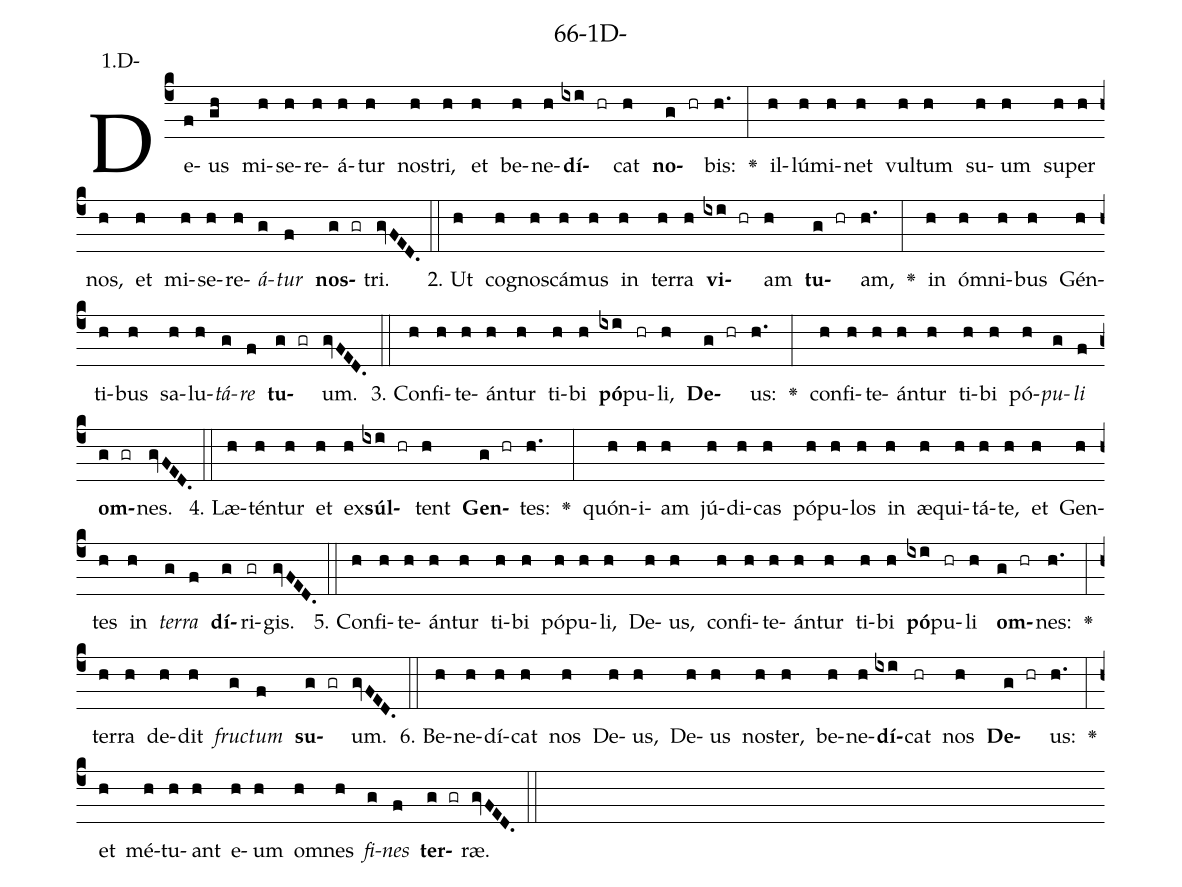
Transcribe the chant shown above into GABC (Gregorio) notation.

name: 66-1D-;
annotation: 1.D-;
%%
(c4)De(f)us(gh) mi(h)se(h)re(h)á(h)tur(h) nos(h)tri,(h) et(h) be(h)ne(h)<b>dí</b>(ixi hr)cat(h) <b>no</b>(g hr)bis:(h.) <v>\greheightstar</v>(:) il(h)lú(h)mi(h)net(h) vul(h)tum(h) su(h)um(h) su(h)per(h) nos,(h) et(h) mi(h)se(h)re(h)<i>á</i>(g)<i>tur</i>(f) <b>nos</b>(g gr)tri.(gvFED.) (::)
2. Ut(h) co(h)gnos(h)cá(h)mus(h) in(h) ter(h)ra(h) <b>vi</b>(ixi hr)am(h) <b>tu</b>(g hr)am,(h.) <v>\greheightstar</v>(:) in(h) óm(h)ni(h)bus(h) Gén(h)ti(h)bus(h) sa(h)lu(h)<i>tá</i>(g)<i>re</i>(f) <b>tu</b>(g gr)um.(gvFED.) (::)
3. Con(h)fi(h)te(h)án(h)tur(h) ti(h)bi(h) <b>pó</b>(ixi)pu(hr)li,(h) <b>De</b>(g hr)us:(h.) <v>\greheightstar</v>(:) con(h)fi(h)te(h)án(h)tur(h) ti(h)bi(h) pó(h)<i>pu</i>(g)<i>li</i>(f) <b>om</b>(g gr)nes.(gvFED.) (::)
4. Læ(h)tén(h)tur(h) et(h) ex(h)<b>súl</b>(ixi hr)tent(h) <b>Gen</b>(g hr)tes:(h.) <v>\greheightstar</v>(:) quón(h)i(h)am(h) jú(h)di(h)cas(h) pó(h)pu(h)los(h) in(h) æ(h)qui(h)tá(h)te,(h) et(h) Gen(h)tes(h) in(h) <i>ter</i>(g)<i>ra</i>(f) <b>dí</b>(g)ri(gr)gis.(gvFED.) (::)
5. Con(h)fi(h)te(h)án(h)tur(h) ti(h)bi(h) pó(h)pu(h)li,(h) De(h)us,(h) con(h)fi(h)te(h)án(h)tur(h) ti(h)bi(h) <b>pó</b>(ixi)pu(hr)li(h) <b>om</b>(g hr)nes:(h.) <v>\greheightstar</v>(:) ter(h)ra(h) de(h)dit(h) <i>fruc</i>(g)<i>tum</i>(f) <b>su</b>(g gr)um.(gvFED.) (::)
6. Be(h)ne(h)dí(h)cat(h) nos(h) De(h)us,(h) De(h)us(h) nos(h)ter,(h) be(h)ne(h)<b>dí</b>(ixi)cat(hr) nos(h) <b>De</b>(g hr)us:(h.) <v>\greheightstar</v>(:) et(h) mé(h)tu(h)ant(h) e(h)um(h) om(h)nes(h) <i>fi</i>(g)<i>nes</i>(f) <b>ter</b>(g gr)ræ.(gvFED.) (::)
